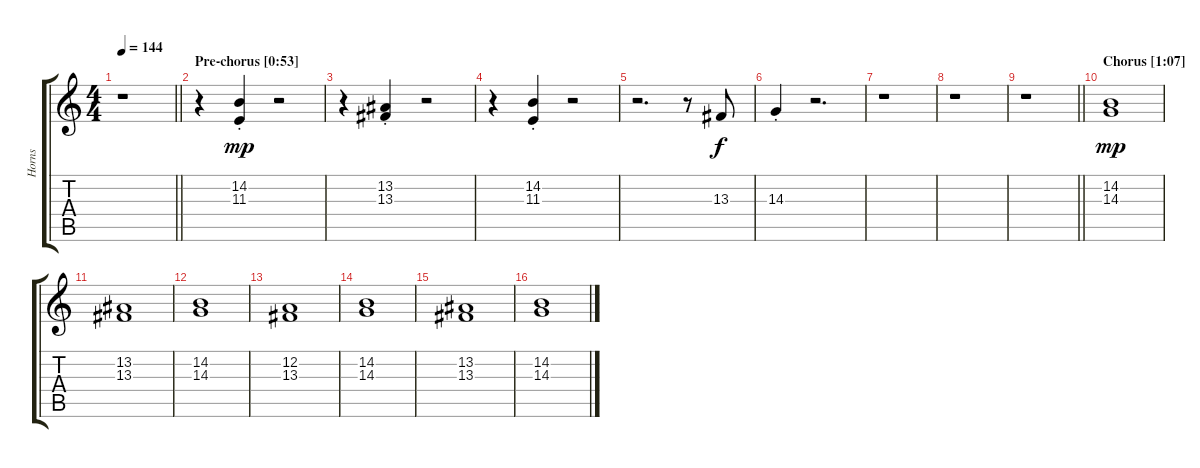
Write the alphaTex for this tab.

\track ("Horns" "Horns") {instrument frenchhorn}
\staff {score tabs}
\tuning (D4 A3 F3 C3 G2 D2) {hide}
\ts (4 4)
\tempo 144
\clef g2
\barLineRight lightlight
\ks c
r.1{dy f} |
\section ("" "Pre-chorus [0:53]")
r.4 (14.2{st} 11.3{st}).4{dy mp} r.2 |
r.4 (13.2{st} 13.3{st}).4 r.2 |
r.4 (14.2{st} 11.3{st}).4 r.2 |
r.2{d} r.8 13.3.8{dy f} |
14.3{st}.4 r.2{d} |
r.1 |
r.1 |
\barLineRight lightlight
r.1 |
\section ("" "Chorus [1:07]")
(14.2 14.3).1{dy mp} |
(13.2 13.3).1 |
(14.2 14.3).1 |
(12.2 13.3).1 |
(14.2 14.3).1 |
(13.2 13.3).1 |
(14.2 14.3).1
